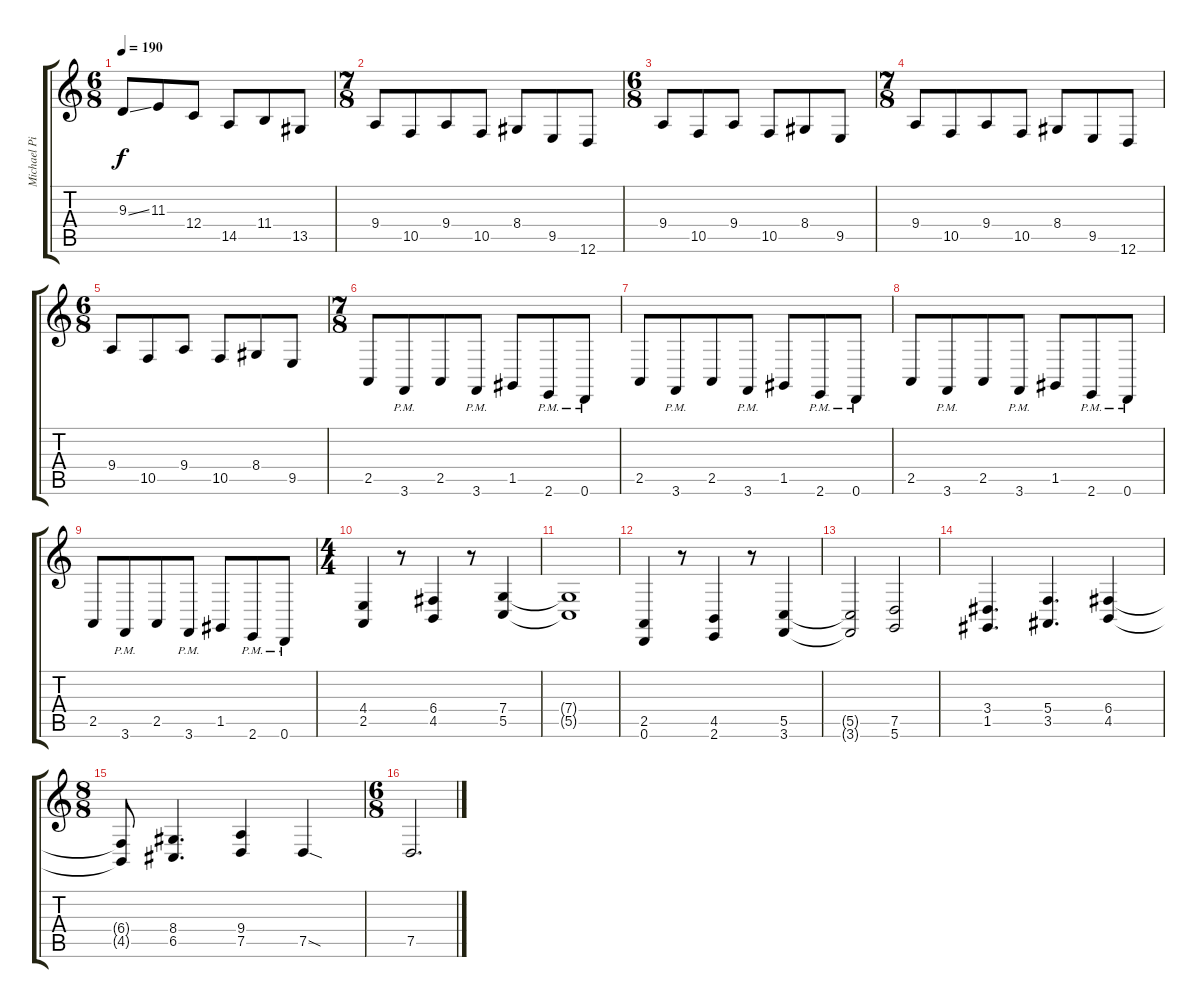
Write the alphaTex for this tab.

\track ("Michael Pinnella - Keyboard " "Michael Pi") {instrument stringensemble1}
\staff {score tabs}
\tuning (D4 A3 F3 C3 G2 D2) {hide}
\ts (6 8)
\tempo 190
\clef g2
\ks c
9.3{ss}.8{dy f} 11.3.8 12.4.8 14.5.8 11.4.8 13.5.8 |
\ts (7 8)
9.4.8 10.5.8 9.4.8 10.5.8 8.4.8 9.5.8 12.6.8 |
\ts (6 8)
9.4.8 10.5.8 9.4.8 10.5.8 8.4.8 9.5.8 |
\ts (7 8)
9.4.8 10.5.8 9.4.8 10.5.8 8.4.8 9.5.8 12.6.8 |
\ts (6 8)
9.4.8 10.5.8 9.4.8 10.5.8 8.4.8 9.5.8 |
\ts (7 8)
2.5.8 3.6{pm}.8 2.5.8 3.6{pm}.8 1.5.8 2.6{pm}.8 0.6{pm}.8 |
2.5.8 3.6{pm}.8 2.5.8 3.6{pm}.8 1.5.8 2.6{pm}.8 0.6{pm}.8 |
2.5.8 3.6{pm}.8 2.5.8 3.6{pm}.8 1.5.8 2.6{pm}.8 0.6{pm}.8 |
2.5.8 3.6{pm}.8 2.5.8 3.6{pm}.8 1.5.8 2.6{pm}.8 0.6{pm}.8 |
\ts (4 4)
(4.4 2.5).4 r.8 (6.4 4.5).4 r.8 (7.4 5.5).4 |
(7.4{t} 5.5{t}).1 |
(2.5 0.6).4 r.8 (4.5 2.6).4 r.8 (5.5 3.6).4 |
(5.5{t} 3.6{t}).2 (7.5 5.6).2 |
(3.4 1.5).4{d} (5.4 3.5).4{d} (6.4 4.5).4 |
\ts (8 8)
(6.4{t} 4.5{t}).8 (8.4 6.5).4{d} (9.4 7.5).4 7.5{sod}.4 |
\ts (6 8)
7.5.2{d}
